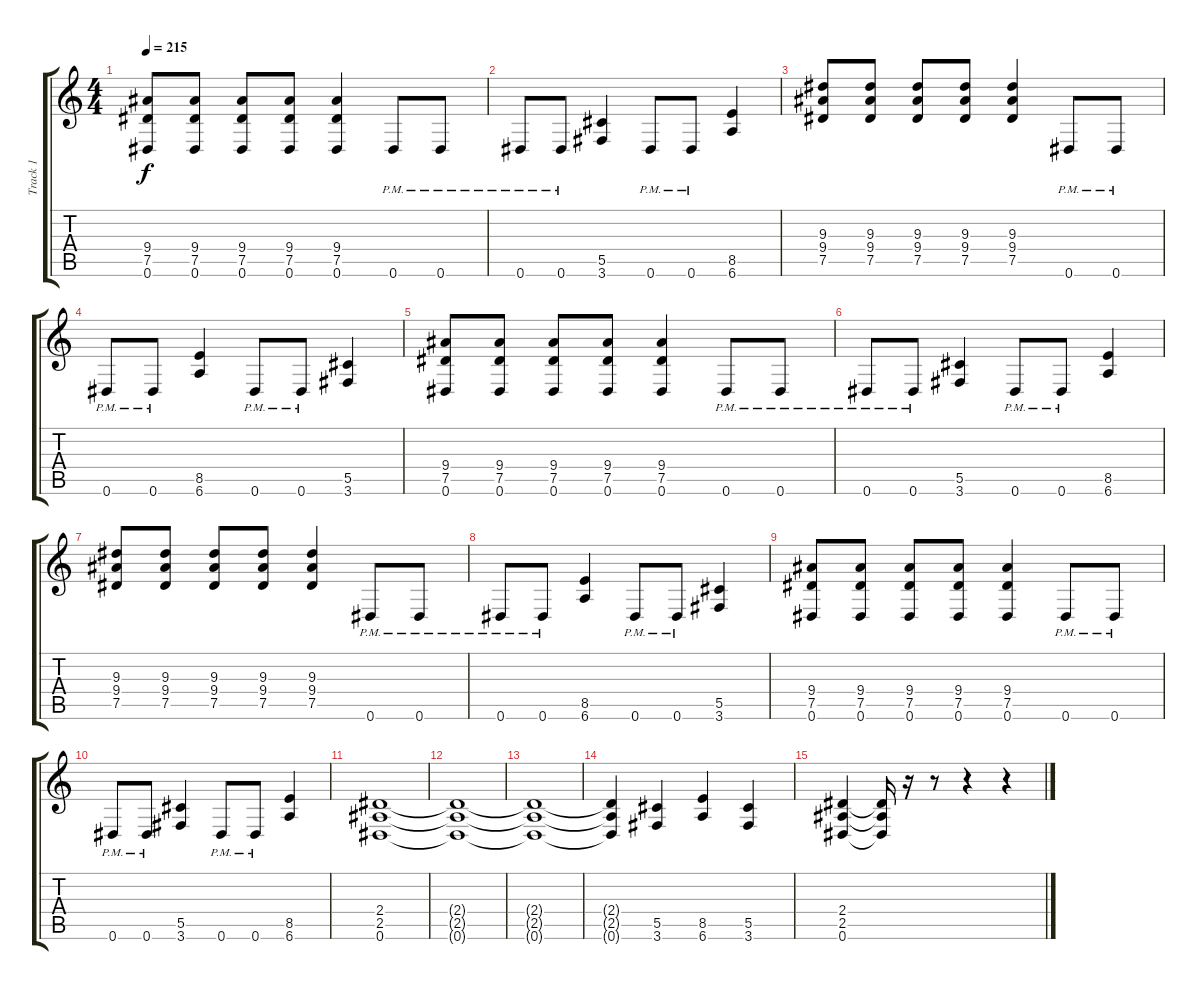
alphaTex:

\track ("Track 1" "Track 1") {instrument overdrivenguitar}
\staff {score tabs}
\tuning (Eb4 Bb3 Gb3 Db3 Ab2 Eb2) {hide}
\ts (4 4)
\tempo 215
\clef g2
\ks c
(9.4 7.5 0.6).8{dy f} (9.4 7.5 0.6).8 (9.4 7.5 0.6).8 (9.4 7.5 0.6).8 (9.4 7.5 0.6).4 0.6{pm}.8 0.6{pm}.8 |
0.6{pm}.8 0.6{pm}.8 (5.5 3.6).4 0.6{pm}.8 0.6{pm}.8 (8.5 6.6).4 |
(9.3 9.4 7.5).8 (9.3 9.4 7.5).8 (9.3 9.4 7.5).8 (9.3 9.4 7.5).8 (9.3 9.4 7.5).4 0.6{pm}.8 0.6{pm}.8 |
0.6{pm}.8 0.6{pm}.8 (8.5 6.6).4 0.6{pm}.8 0.6{pm}.8 (5.5 3.6).4 |
(9.4 7.5 0.6).8 (9.4 7.5 0.6).8 (9.4 7.5 0.6).8 (9.4 7.5 0.6).8 (9.4 7.5 0.6).4 0.6{pm}.8 0.6{pm}.8 |
0.6{pm}.8 0.6{pm}.8 (5.5 3.6).4 0.6{pm}.8 0.6{pm}.8 (8.5 6.6).4 |
(9.3 9.4 7.5).8 (9.3 9.4 7.5).8 (9.3 9.4 7.5).8 (9.3 9.4 7.5).8 (9.3 9.4 7.5).4 0.6{pm}.8 0.6{pm}.8 |
0.6{pm}.8 0.6{pm}.8 (8.5 6.6).4 0.6{pm}.8 0.6{pm}.8 (5.5 3.6).4 |
(9.4 7.5 0.6).8 (9.4 7.5 0.6).8 (9.4 7.5 0.6).8 (9.4 7.5 0.6).8 (9.4 7.5 0.6).4 0.6{pm}.8 0.6{pm}.8 |
0.6{pm}.8 0.6{pm}.8 (5.5 3.6).4 0.6{pm}.8 0.6{pm}.8 (8.5 6.6).4 |
(2.4 2.5 0.6).1{volume 8} |
(2.4{t} 2.5{t} 0.6{t}).1 |
(2.4{t} 2.5{t} 0.6{t}).1 |
(2.4{t} 2.5{t} 0.6{t}).4 (5.5 3.6).4{volume 16} (8.5 6.6).4 (5.5 3.6).4 |
(2.4 2.5 0.6).4 (2.4{t} 2.5{t} 0.6{t}).16 r.16{volume 0} r.8 r.4 r.4
